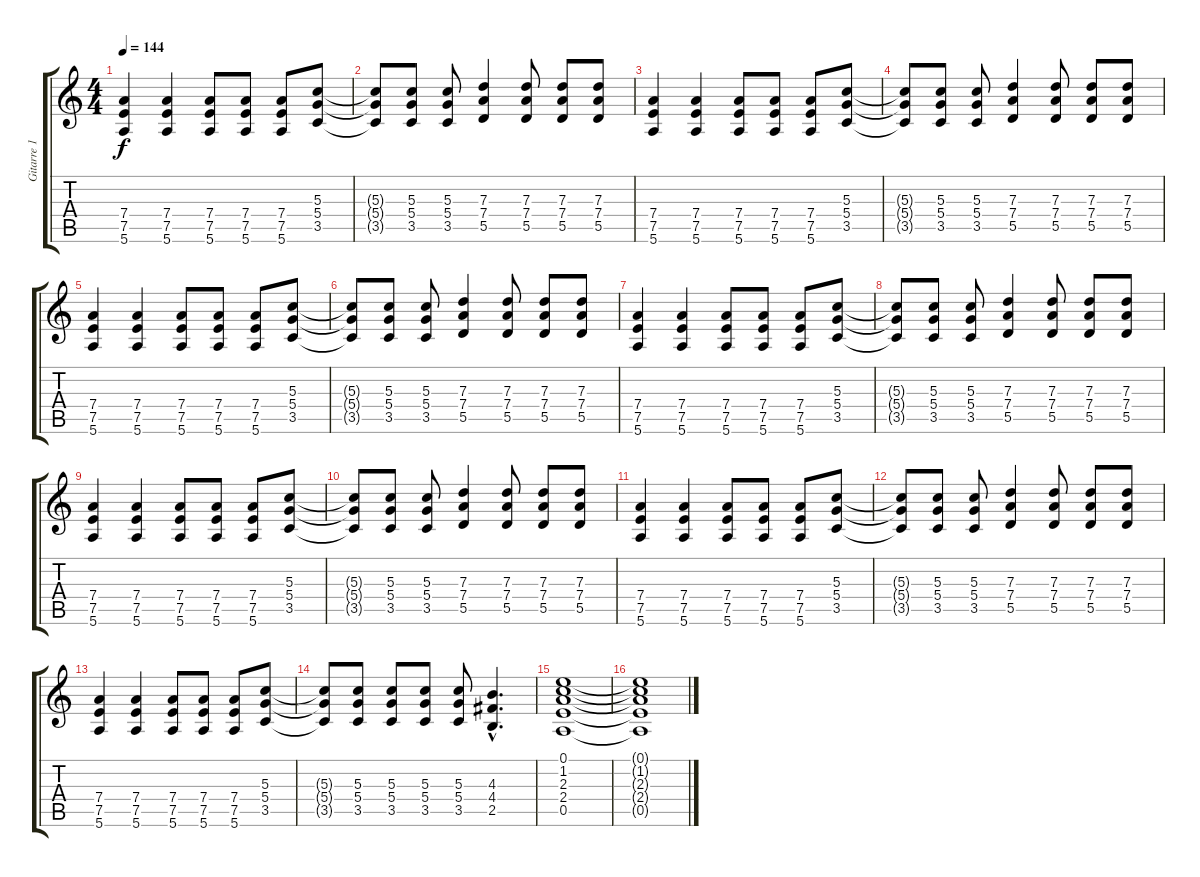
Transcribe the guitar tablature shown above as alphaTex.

\track ("Gitarre 1" "Gitarre 1") {instrument distortionguitar}
\staff {score tabs}
\tuning (E4 B3 G3 D3 A2 E2) {hide}
\ts (4 4)
\tempo 144
\clef g2
\ks c
(7.4 7.5 5.6).4{dy f} (7.4 7.5 5.6).4 (7.4 7.5 5.6).8 (7.4 7.5 5.6).8 (7.4 7.5 5.6).8 (5.3 5.4 3.5).8 |
(5.3{t} 5.4{t} 3.5{t}).8 (5.3 5.4 3.5).8 (5.3 5.4 3.5).8 (7.3 7.4 5.5).4 (7.3 7.4 5.5).8 (7.3 7.4 5.5).8 (7.3 7.4 5.5).8 |
(7.4 7.5 5.6).4 (7.4 7.5 5.6).4 (7.4 7.5 5.6).8 (7.4 7.5 5.6).8 (7.4 7.5 5.6).8 (5.3 5.4 3.5).8 |
(5.3{t} 5.4{t} 3.5{t}).8 (5.3 5.4 3.5).8 (5.3 5.4 3.5).8 (7.3 7.4 5.5).4 (7.3 7.4 5.5).8 (7.3 7.4 5.5).8 (7.3 7.4 5.5).8 |
(7.4 7.5 5.6).4 (7.4 7.5 5.6).4 (7.4 7.5 5.6).8 (7.4 7.5 5.6).8 (7.4 7.5 5.6).8 (5.3 5.4 3.5).8 |
(5.3{t} 5.4{t} 3.5{t}).8 (5.3 5.4 3.5).8 (5.3 5.4 3.5).8 (7.3 7.4 5.5).4 (7.3 7.4 5.5).8 (7.3 7.4 5.5).8 (7.3 7.4 5.5).8 |
(7.4 7.5 5.6).4 (7.4 7.5 5.6).4 (7.4 7.5 5.6).8 (7.4 7.5 5.6).8 (7.4 7.5 5.6).8 (5.3 5.4 3.5).8 |
(5.3{t} 5.4{t} 3.5{t}).8 (5.3 5.4 3.5).8 (5.3 5.4 3.5).8 (7.3 7.4 5.5).4 (7.3 7.4 5.5).8 (7.3 7.4 5.5).8 (7.3 7.4 5.5).8 |
(7.4 7.5 5.6).4 (7.4 7.5 5.6).4 (7.4 7.5 5.6).8 (7.4 7.5 5.6).8 (7.4 7.5 5.6).8 (5.3 5.4 3.5).8 |
(5.3{t} 5.4{t} 3.5{t}).8 (5.3 5.4 3.5).8 (5.3 5.4 3.5).8 (7.3 7.4 5.5).4 (7.3 7.4 5.5).8 (7.3 7.4 5.5).8 (7.3 7.4 5.5).8 |
(7.4 7.5 5.6).4 (7.4 7.5 5.6).4 (7.4 7.5 5.6).8 (7.4 7.5 5.6).8 (7.4 7.5 5.6).8 (5.3 5.4 3.5).8 |
(5.3{t} 5.4{t} 3.5{t}).8 (5.3 5.4 3.5).8 (5.3 5.4 3.5).8 (7.3 7.4 5.5).4 (7.3 7.4 5.5).8 (7.3 7.4 5.5).8 (7.3 7.4 5.5).8 |
(7.4 7.5 5.6).4 (7.4 7.5 5.6).4 (7.4 7.5 5.6).8 (7.4 7.5 5.6).8 (7.4 7.5 5.6).8 (5.3 5.4 3.5).8 |
(5.3{t} 5.4{t} 3.5{t}).8 (5.3 5.4 3.5).8 (5.3 5.4 3.5).8 (5.3 5.4 3.5).8 (5.3 5.4 3.5).8 (4.3{hac} 4.4{hac} 2.5{hac}).4{d} |
(0.1 1.2 2.3 2.4 0.5).1 |
(0.1{t} 1.2{t} 2.3{t} 2.4{t} 0.5{t}).1
